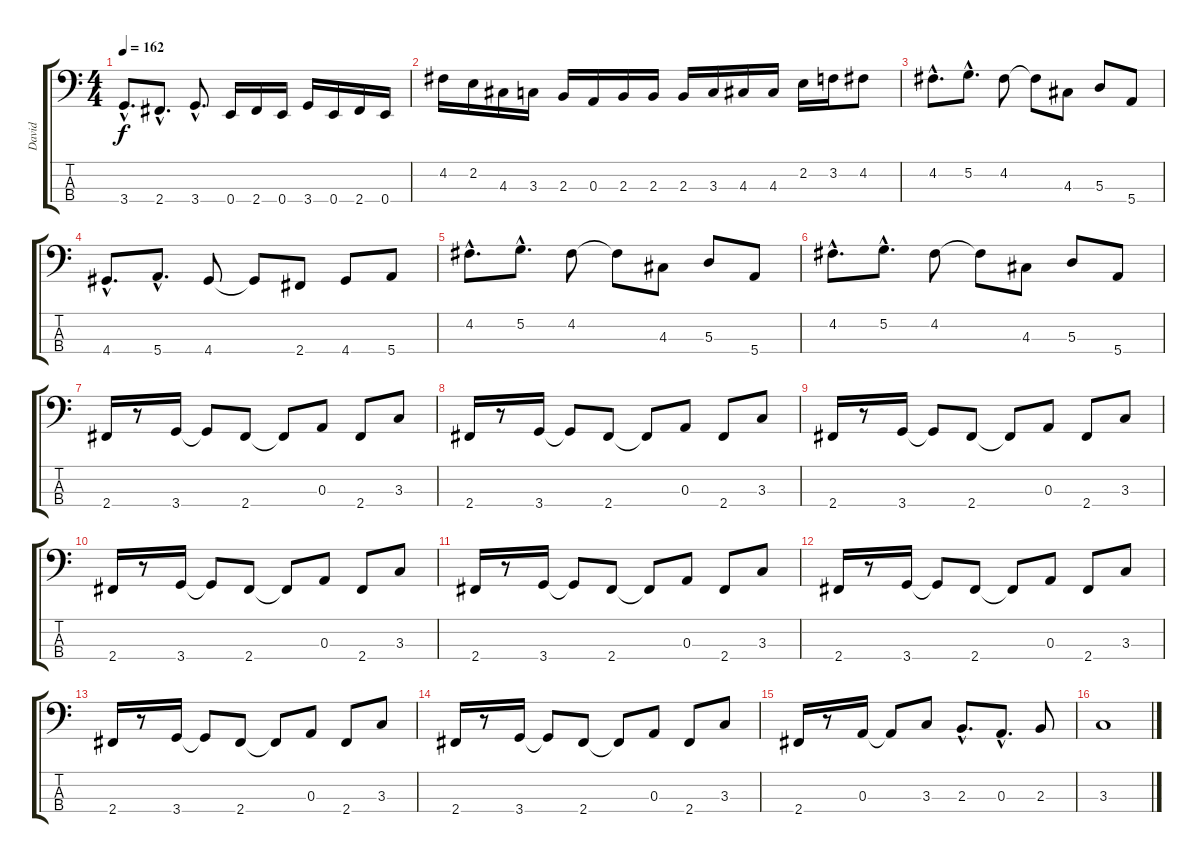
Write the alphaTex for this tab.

\track ("David" "David") {instrument electricbassfinger}
\staff {score tabs}
\tuning (G2 D2 A1 E1) {hide}
\ts (4 4)
\tempo 162
\clef f4
\ks c
3.4{hac}.8{d dy f} 2.4{hac}.8{d} 3.4{hac}.8{d} 0.4.16 2.4.16 0.4.16 3.4.16 0.4.16 2.4.16 0.4.16 |
4.2.16 2.2.16 4.3.16 3.3.16 2.3.16 0.3.16 2.3.16 2.3.16 2.3.16 3.3.16 4.3.16 4.3.16 2.2.16 3.2.16 4.2.8 |
4.2{hac}.8{d} 5.2{hac}.8{d} 4.2.8 4.2{t}.8 4.3.8 5.3.8 5.4.8 |
4.4{hac}.8{d} 5.4{hac}.8{d} 4.4.8 4.4{t}.8 2.4.8 4.4.8 5.4.8 |
4.2{hac}.8{d} 5.2{hac}.8{d} 4.2.8 4.2{t}.8 4.3.8 5.3.8 5.4.8 |
4.2{hac}.8{d} 5.2{hac}.8{d} 4.2.8 4.2{t}.8 4.3.8 5.3.8 5.4.8 |
2.4.16 r.8 3.4.16 3.4{t}.8 2.4.8 2.4{t}.8 0.3.8 2.4.8 3.3.8 |
2.4.16 r.8 3.4.16 3.4{t}.8 2.4.8 2.4{t}.8 0.3.8 2.4.8 3.3.8 |
2.4.16 r.8 3.4.16 3.4{t}.8 2.4.8 2.4{t}.8 0.3.8 2.4.8 3.3.8 |
2.4.16 r.8 3.4.16 3.4{t}.8 2.4.8 2.4{t}.8 0.3.8 2.4.8 3.3.8 |
2.4.16 r.8 3.4.16 3.4{t}.8 2.4.8 2.4{t}.8 0.3.8 2.4.8 3.3.8 |
2.4.16 r.8 3.4.16 3.4{t}.8 2.4.8 2.4{t}.8 0.3.8 2.4.8 3.3.8 |
2.4.16 r.8 3.4.16 3.4{t}.8 2.4.8 2.4{t}.8 0.3.8 2.4.8 3.3.8 |
2.4.16 r.8 3.4.16 3.4{t}.8 2.4.8 2.4{t}.8 0.3.8 2.4.8 3.3.8 |
2.4.16 r.8 0.3.16 0.3{t}.8 3.3.8 2.3{hac}.8{d} 0.3{hac}.8{d} 2.3.8 |
3.3.1
